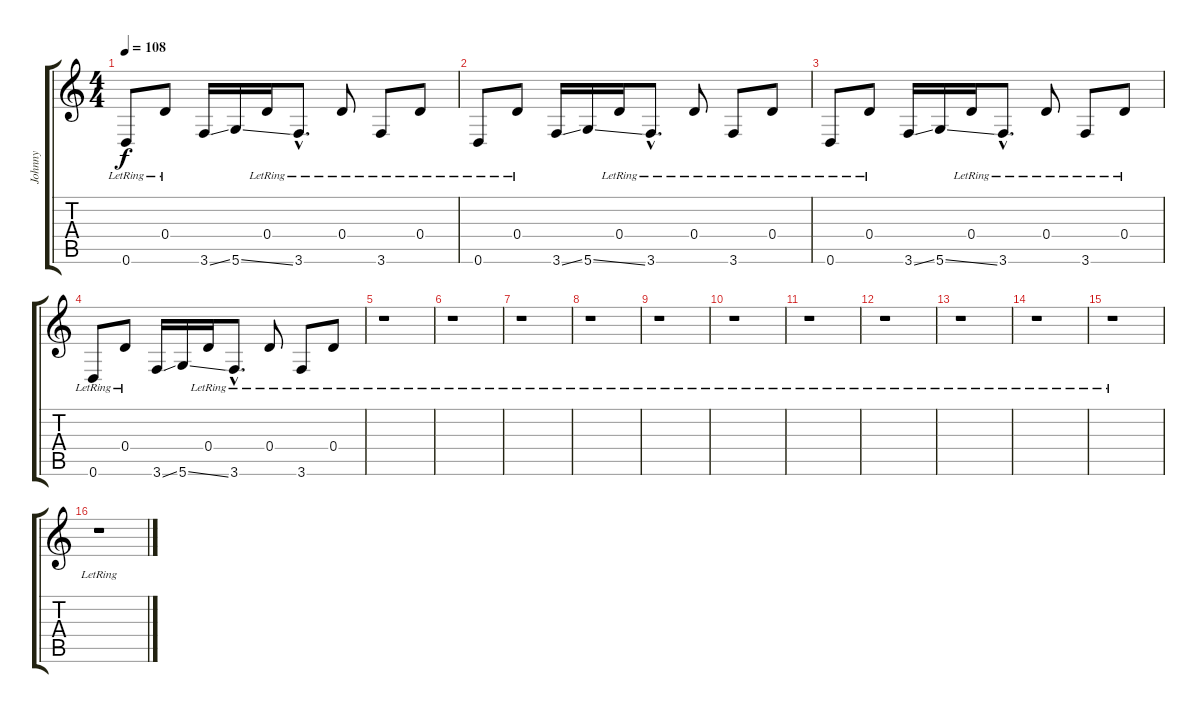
\track ("Johnny" "Johnny") {instrument electricguitarclean}
\staff {score tabs}
\tuning (E4 B3 G3 D3 A2 D2) {hide}
\ts (4 4)
\tempo 108
\clef g2
\ks c
0.6{lr}.8{dy f} 0.4{lr}.8 3.6{ss}.16 5.6{ss}.16 0.4{lr}.16 3.6{hac lr}.8{d} 0.4{lr}.8 3.6{lr}.8 0.4{lr}.8 |
0.6{lr}.8 0.4{lr}.8 3.6{ss}.16 5.6{ss}.16 0.4{lr}.16 3.6{hac lr}.8{d} 0.4{lr}.8 3.6{lr}.8 0.4{lr}.8 |
0.6{lr}.8 0.4{lr}.8 3.6{ss}.16 5.6{ss}.16 0.4{lr}.16 3.6{hac lr}.8{d} 0.4{lr}.8 3.6{lr}.8 0.4{lr}.8 |
0.6{lr}.8 0.4{lr}.8 3.6{ss}.16 5.6{ss}.16 0.4{lr}.16 3.6{hac lr}.8{d} 0.4{lr}.8 3.6{lr}.8 0.4{lr}.8 |
r.1 |
r.1 |
r.1 |
r.1 |
r.1 |
r.1 |
r.1 |
r.1 |
r.1 |
r.1 |
r.1 |
r.1
